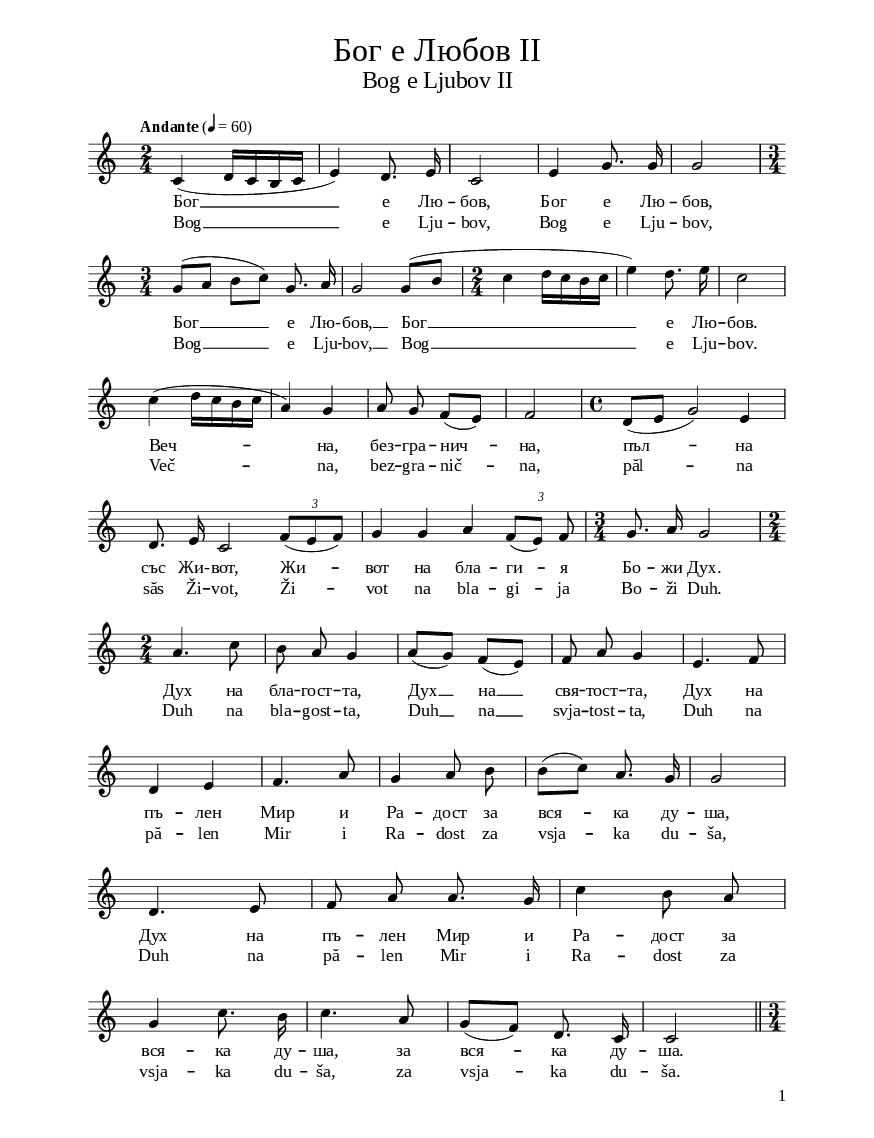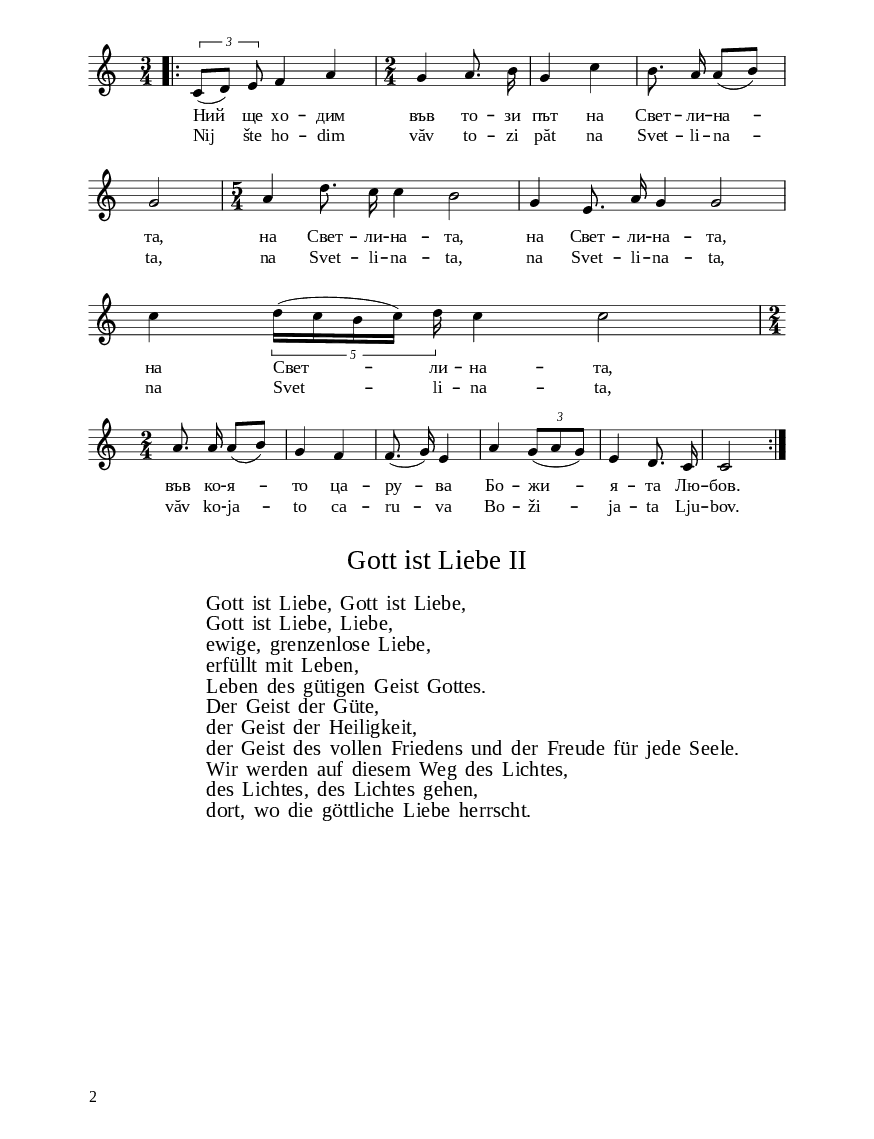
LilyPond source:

\version "2.24.2"

% include paper part and global functions
\include "include/globals.ily"

\bookpart {
  \label #'ref166
  \tocItem \markup "Бог е Любов II – Bog e Ljubov II"
  \include "include/bookpart-paper.ily"
  \score {
    \include "include/score-layout.ily"

    \new Voice \absolute {
      \clef treble
      \key c \major
      \time 2/4
      \tempoFunc "Andante" 4 "60"
      \autoBeamOff
      c'4 (  d'16 [  c'16  b16  c'16 ]
      | % 2
      e'4 )  d'8.  e'16 | % 3
      c'2 | % 4
      e'4  g'8.  g'16 | % 5
      g'2 \break | % 6
      \time 3/4 g'8 ( [  a'8 ]  b'8 [  c''8 ) ]  % 7
      g'8.   a'16 |  g'2 % 8
      g'8 ( [  b'8 ] | % 9
      \time 2/4 c''4  d''16 [  c''16  b'16
      c''16 ] |
      e''4 )  d''8.  e''16 | % 11
      c''2 \break | % 12
      c''4 (  d''16 [  c''16  b'16
      c''16 ] | % 13
      a'4 )  g'4 | % 14
      a'8  g'8  f'8 ( [  e'8 ) ] | % 15
      f'2 | % 16
      \time 4/4  | % 16
      d'8 ( [  e'8  ]  g'2 ) e'4 | \break % 17
      d'8.  e'16  c'2 \once \omit
      TupletBracket
      \times 2/3  {
        f'8 ( [  e'8  f'8 ) ]
      }
      |  % 18
      g'4  g'4  a'4 \once \omit TupletBracket
      \times 2/3  {
        f'8 ( [  e'8 )  ] f'8
      }
      | % 19
      \time 3/4  | % 19
      g'8.  a'16  g'2 |
      \time 2/4  |
      a'4.  c''8 |  % 21
      b'8  a'8  g'4 |  % 22
      a'8 ( [  g'8 ) ]  f'8 ( [  e'8 ) ]
      | % 23
      f'8  a'8  g'4 | % 24
      e'4.  f'8 | % 25
      d'4  e'4 | % 26
      f'4.  a'8   | % 27
      g'4  a'8  b'8 | % 28
      b'8 ( [  c''8 ) ]  a'8.  g'16 | % 29
      g'2 \break |
      d'4.  e'8 | % 31
      f'8  a'8  a'8.  g'16 | % 32
      c''4  b'8  a'8 \break | % 33
      g'4  c''8.  b'16 | % 34
      c''4.  a'8 | % 35
      g'8 ( [  f'8 ) ]  d'8.  c'16 | % 36
      c'2 \break
      \bar ".|:-||"

      | % 37
      \time 3/4  | % 37

      \times 2/3  {
        c'8 ( [  d'8 ) ]  e'8
      }
      f'4  a'4 | % 38
      \time 2/4  | % 38
      g'4  a'8.   b'16   | % 39
      g'4  c''4  |
      b'8.  a'16  a'8 ( [  b'8 ) ] | % 41
      g'2  | % 42
      \time 5/4  | % 42
      a'4  d''8.  c''16  c''4
      b'2 | % 43
      g'4  e'8.  a'16  g'4  g'2 | \break % 44
      c''4
      \times 4/5  {
        d''16 ( [  c''16  b'16
        c''16 )  ] d''16
      }
      c''4  c''2 \break | % 45
      \time 2/4  | % 45
      a'8.  a'16  a'8 ( [  b'8 ) ] | % 46
      g'4  f'4 | % 47
      f'8. (  g'16 )  e'4 | % 48
      a'4 \once \omit TupletBracket
      \times 2/3  {
        g'8 ( [  a'8  g'8 ) ]
      }
      | % 49
      e'4  d'8.  c'16 |
      c'2
      \bar ":|."
    }

    \addlyrics {
      Бог __ е Лю -- бов,
      Бог е Лю -- бов, Бог __    е
      "Лю-" -- бов, __  Бог __
      е Лю -- бов. Веч --
      на, без -- гра -- нич
      -- на, пъл -- на със "Жи-" --
      вот, Жи --  вот на бла -- ги
      -- я Бо -- жи Дух. Дух на бла --
      гост -- та, Дух __  на __  свя --
      тост -- та, Дух на пъ -- лен Мир
      и Ра -- дост за вся -- ка ду --
      ша, Дух на пъ -- лен Мир и Ра --
      дост за вся -- ка ду -- ша, за
      вся -- ка ду -- ша. Ний  ще
      хо -- дим във то -- зи път на
      Свет -- ли -- на -- та, на Свет --
      ли -- на -- та, на Свет -- ли -- на --
      та, на Свет --   ли -- на --
      та, във ко -- я -- то ца -- ру
      -- ва Бо -- жи --  я -- та
      Лю -- бов.}
      \addlyrics {
        Bog __ e Lju -- bov,
        Bog e Lju -- bov, Bog __    e
        Lju -- bov, __ Bog __
        e Lju -- bov. Več --
        na, bez -- gra -- nič
        -- na, păl -- na săs Ži --
        vot, Ži --  vot na bla -- gi
        -- ja Bo -- ži Duh. Duh na bla --
        gost -- ta, Duh __ na __  svja --
        tost -- ta, Duh na pă -- len Mir
        i Ra -- dost za vsja -- ka du --
        ša, Duh na pă -- len Mir i Ra --
        dost za vsja -- ka du -- ša, za
        vsja -- ka du -- ša. Nij  šte
        ho -- dim văv to -- zi păt na
        Svet -- li -- na -- ta, na Svet --
        li -- na -- ta, na Svet -- li -- na --
        ta, na Svet --   li -- na --
        ta, văv ko -- ja -- to ca -- ru
        -- va Bo -- ži --  ja -- ta
        Lju -- bov.}

        \header {
          title = \titleFunc "Бог е Любов II" "Bog e Ljubov II"
        }

        \midi{}

      } % score



      % include foreign translation(s) of the song
      \version "2.24.2"

\markup \fill-line { \fontsize #deTitleFontSize "Gott ist Liebe II" }
\markup \null
\markup \null
\markup \fontsize #deCoupletFontSize {
  \hspace #10
  \override #`(baseline-skip . ,deCoupletBaselineSkip)
  \column {


    \line { " " Gott ist Liebe, Gott ist Liebe, }

    \line { " " Gott ist Liebe, Liebe,}

    \line { " " ewige, grenzenlose Liebe, }

    \line { " " erfüllt mit Leben, }

    \line { " " Leben des gütigen Geist Gottes. }

    \line { " " Der Geist der Güte, }

    \line { " " der Geist der Heiligkeit,}

    \line { " " der Geist des vollen Friedens und der Freude für jede Seele.}

    \line { " " Wir werden auf diesem Weg des Lichtes,}
    \line { " "  des Lichtes, des Lichtes gehen,  }
    
    \line { " " dort, wo die göttliche Liebe herrscht.}



  }


}


    } % bookpart


